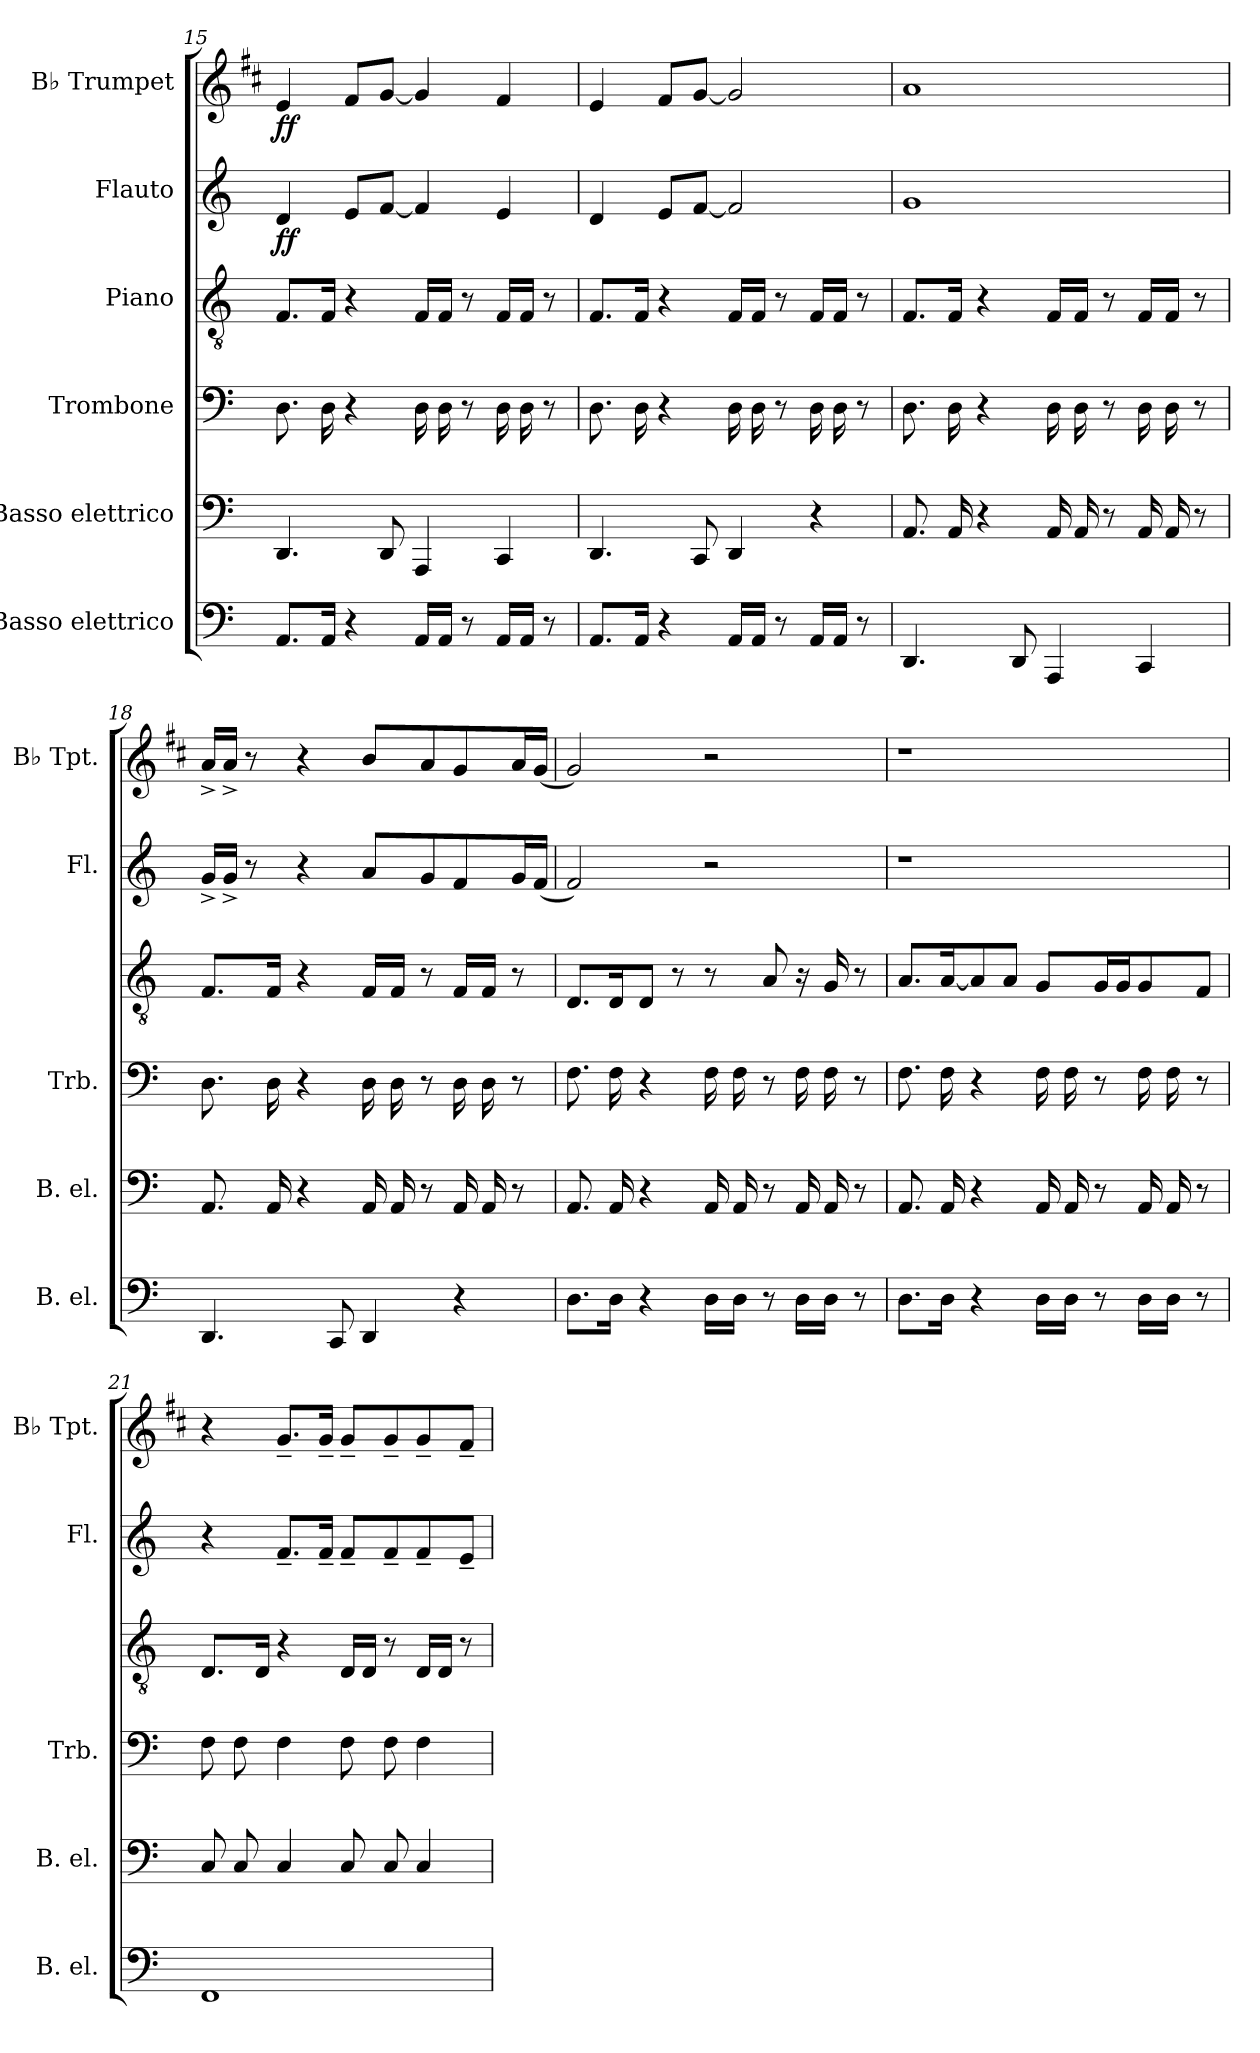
**kern	**kern	**kern	**kern	**kern	**dynam	**kern	**dynam
*part6	*part5	*part4	*part3	*part2	*part2	*part1	*part1
*staff6	*staff5	*staff4	*staff3	*staff2	*staff2	*staff1	*staff1
*I"Basso elettrico	*I"Basso elettrico	*I"Trombone	*I"Piano	*I"Flauto	*	*I"B♭ Trumpet	*
*I'B. el.	*I'B. el.	*I'Trb.	*	*I'Fl.	*	*I'B♭ Tpt.	*
*clefF4	*clefF4	*clefF4	*clefGv2	*clefG2	*	*clefG2	*
*	*	*	*	*	*	*ITrd1c2	*
*k[]	*k[]	*k[]	*k[]	*k[]	*	*k[]	*
=15	=15	=15	=15	=15	=15	=15	=15
!	!	!	!	!	!LO:DY:b	!	!LO:DY:b
8.AA/L	4.DD/	8.D\	8.F/L	4d/	ff	4d/	ff
16AA/Jk	.	16D\	16F/Jk	.	.	.	.
4r	.	4r	4r	8e/L	.	8e/L	.
.	8DD/	.	.	[8f/J	.	[8f/J	.
16AA/LL	4AAA/	16D\	16F/LL	4f/]	.	4f/]	.
16AA/JJ	.	16D\	16F/JJ	.	.	.	.
8r	.	8r	8r	.	.	.	.
16AA/LL	4CC/	16D\	16F/LL	4e/	.	4e/	.
16AA/JJ	.	16D\	16F/JJ	.	.	.	.
8r	.	8r	8r	.	.	.	.
=16	=16	=16	=16	=16	=16	=16	=16
8.AA/L	4.DD/	8.D\	8.F/L	4d/	.	4d/	.
16AA/Jk	.	16D\	16F/Jk	.	.	.	.
4r	.	4r	4r	8e/L	.	8e/L	.
.	8CC/	.	.	[8f/J	.	[8f/J	.
16AA/LL	4DD/	16D\	16F/LL	2f/]	.	2f/]	.
16AA/JJ	.	16D\	16F/JJ	.	.	.	.
8r	.	8r	8r	.	.	.	.
16AA/LL	4r	16D\	16F/LL	.	.	.	.
16AA/JJ	.	16D\	16F/JJ	.	.	.	.
8r	.	8r	8r	.	.	.	.
!!LO:LB:g=z
=17	=17	=17	=17	=17	=17	=17	=17
4.DD/	8.AA/	8.D\	8.F/L	1g	.	1g	.
.	16AA/	16D\	16F/Jk	.	.	.	.
.	4r	4r	4r	.	.	.	.
8DD/	.	.	.	.	.	.	.
4AAA/	16AA/	16D\	16F/LL	.	.	.	.
.	16AA/	16D\	16F/JJ	.	.	.	.
.	8r	8r	8r	.	.	.	.
4CC/	16AA/	16D\	16F/LL	.	.	.	.
.	16AA/	16D\	16F/JJ	.	.	.	.
.	8r	8r	8r	.	.	.	.
=18	=18	=18	=18	=18	=18	=18	=18
4.DD/	8.AA/	8.D\	8.F/L	16g^/LL	.	16g^/LL	.
.	.	.	.	16g^/JJ	.	16g^/JJ	.
.	.	.	.	8r	.	8r	.
.	16AA/	16D\	16F/Jk	.	.	.	.
.	4r	4r	4r	4r	.	4r	.
8CC/	.	.	.	.	.	.	.
4DD/	16AA/	16D\	16F/LL	8a/L	.	8a/L	.
.	16AA/	16D\	16F/JJ	.	.	.	.
.	8r	8r	8r	8g/	.	8g/	.
4r	16AA/	16D\	16F/LL	8f/	.	8f/	.
.	16AA/	16D\	16F/JJ	.	.	.	.
.	8r	8r	8r	16g/L	.	16g/L	.
.	.	.	.	(16f/JJ	.	(16f/JJ	.
=19	=19	=19	=19	=19	=19	=19	=19
8.D\L	8.AA/	8.F\	8.D/L	2f/)	.	2f/)	.
16D\Jk	16AA/	16F\	16D/K	.	.	.	.
4r	4r	4r	8D/J	.	.	.	.
.	.	.	8r	.	.	.	.
16D\LL	16AA/	16F\	8r	2r	.	2r	.
16D\JJ	16AA/	16F\	.	.	.	.	.
8r	8r	8r	8A/	.	.	.	.
16D\LL	16AA/	16F\	16r	.	.	.	.
16D\JJ	16AA/	16F\	16G/	.	.	.	.
8r	8r	8r	8r	.	.	.	.
!!LO:LB:g=z
=20	=20	=20	=20	=20	=20	=20	=20
8.D\L	8.AA/	8.F\	8.A/L	1r	.	1r	.
16D\Jk	16AA/	16F\	[16A/K	.	.	.	.
4r	4r	4r	8A/]	.	.	.	.
.	.	.	8A/J	.	.	.	.
16D\LL	16AA/	16F\	8G/L	.	.	.	.
16D\JJ	16AA/	16F\	.	.	.	.	.
8r	8r	8r	16G/L	.	.	.	.
.	.	.	16G/J	.	.	.	.
16D\LL	16AA/	16F\	8G/	.	.	.	.
16D\JJ	16AA/	16F\	.	.	.	.	.
8r	8r	8r	8F/J	.	.	.	.
!!LO:PB:g=z
=21	=21	=21	=21	=21	=21	=21	=21
1FF	8C/	8F\	8.D/L	4r	.	4r	.
.	8C/	8F\	.	.	.	.	.
.	.	.	16D/Jk	.	.	.	.
.	4C/	4F\	4r	8.f~/L	.	8.f~/L	.
.	.	.	.	16f~/Jk	.	16f~/Jk	.
.	8C/	8F\	16D/LL	8f~/L	.	8f~/L	.
.	.	.	16D/JJ	.	.	.	.
.	8C/	8F\	8r	8f~/	.	8f~/	.
.	4C/	4F\	16D/LL	8f~/	.	8f~/	.
.	.	.	16D/JJ	.	.	.	.
.	.	.	8r	8e~/J	.	8e~/J	.
=	=	=	=	=	=	=	=
*-	*-	*-	*-	*-	*-	*-	*-
